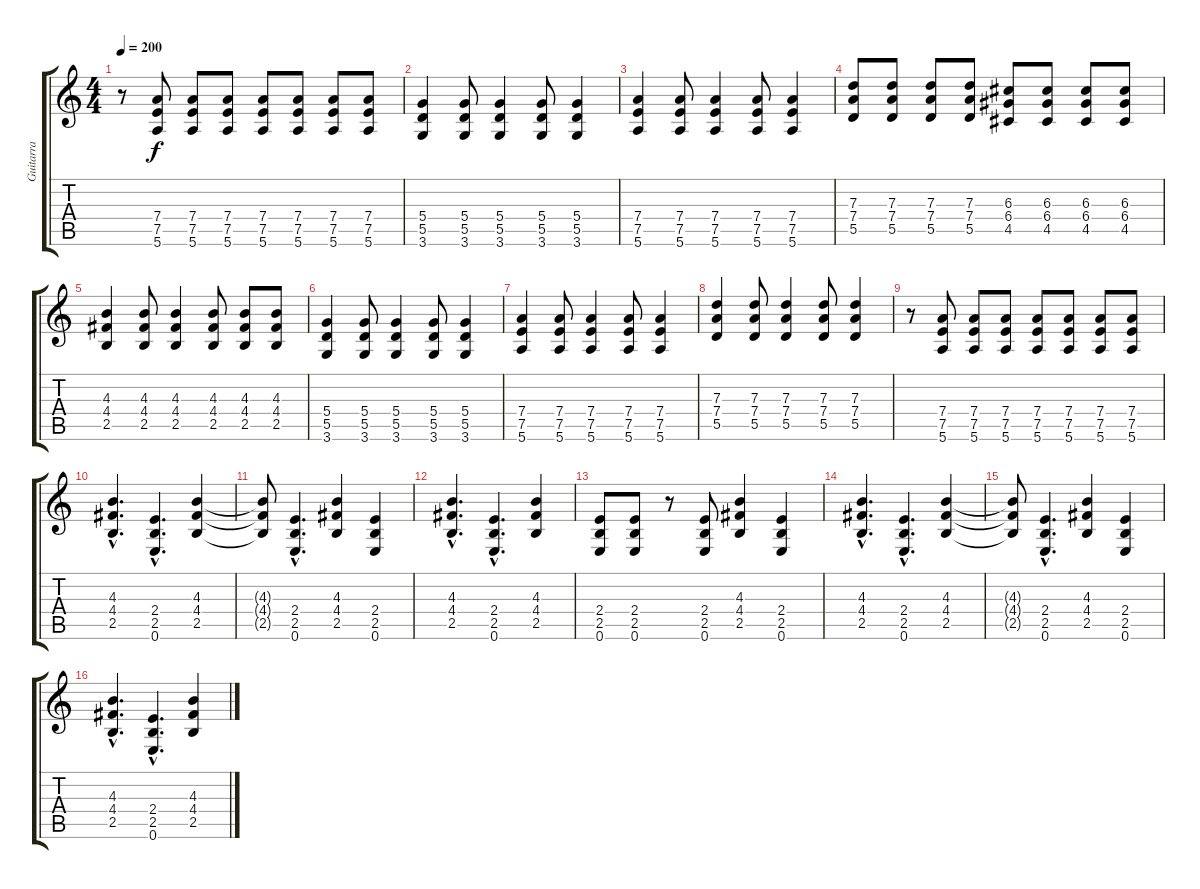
\track ("Guitarra" "Guitarra") {instrument distortionguitar}
\staff {score tabs}
\tuning (E4 B3 G3 D3 A2 E2) {hide}
\ts (4 4)
\tempo 200
\clef g2
\ks c
r.8{dy f} (7.4 7.5 5.6).8 (7.4 7.5 5.6).8 (7.4 7.5 5.6).8 (7.4 7.5 5.6).8 (7.4 7.5 5.6).8 (7.4 7.5 5.6).8 (7.4 7.5 5.6).8 |
(5.4 5.5 3.6).4 (5.4 5.5 3.6).8 (5.4 5.5 3.6).4 (5.4 5.5 3.6).8 (5.4 5.5 3.6).4 |
(7.4 7.5 5.6).4 (7.4 7.5 5.6).8 (7.4 7.5 5.6).4 (7.4 7.5 5.6).8 (7.4 7.5 5.6).4 |
(7.3 7.4 5.5).8 (7.3 7.4 5.5).8 (7.3 7.4 5.5).8 (7.3 7.4 5.5).8 (6.3 6.4 4.5).8 (6.3 6.4 4.5).8 (6.3 6.4 4.5).8 (6.3 6.4 4.5).8 |
(4.3 4.4 2.5).4 (4.3 4.4 2.5).8 (4.3 4.4 2.5).4 (4.3 4.4 2.5).8 (4.3 4.4 2.5).8 (4.3 4.4 2.5).8 |
(5.4 5.5 3.6).4 (5.4 5.5 3.6).8 (5.4 5.5 3.6).4 (5.4 5.5 3.6).8 (5.4 5.5 3.6).4 |
(7.4 7.5 5.6).4 (7.4 7.5 5.6).8 (7.4 7.5 5.6).4 (7.4 7.5 5.6).8 (7.4 7.5 5.6).4 |
(7.3 7.4 5.5).4 (7.3 7.4 5.5).8 (7.3 7.4 5.5).4 (7.3 7.4 5.5).8 (7.3 7.4 5.5).4 |
r.8 (7.4 7.5 5.6).8 (7.4 7.5 5.6).8 (7.4 7.5 5.6).8 (7.4 7.5 5.6).8 (7.4 7.5 5.6).8 (7.4 7.5 5.6).8 (7.4 7.5 5.6).8 |
(4.3{hac} 4.4{hac} 2.5{hac}).4{d} (2.4{hac} 2.5{hac} 0.6{hac}).4{d} (4.3 4.4 2.5).4 |
(4.3{t} 4.4{t} 2.5{t}).8 (2.4{hac} 2.5{hac} 0.6{hac}).4{d} (4.3 4.4 2.5).4 (2.4 2.5 0.6).4 |
(4.3{hac} 4.4{hac} 2.5{hac}).4{d} (2.4{hac} 2.5{hac} 0.6{hac}).4{d} (4.3 4.4 2.5).4 |
(2.4 2.5 0.6).8 (2.4 2.5 0.6).8 r.8 (2.4 2.5 0.6).8 (4.3 4.4 2.5).4 (2.4 2.5 0.6).4 |
(4.3{hac} 4.4{hac} 2.5{hac}).4{d} (2.4{hac} 2.5{hac} 0.6{hac}).4{d} (4.3 4.4 2.5).4 |
(4.3{t} 4.4{t} 2.5{t}).8 (2.4{hac} 2.5{hac} 0.6{hac}).4{d} (4.3 4.4 2.5).4 (2.4 2.5 0.6).4 |
(4.3{hac} 4.4{hac} 2.5{hac}).4{d} (2.4{hac} 2.5{hac} 0.6{hac}).4{d} (4.3 4.4 2.5).4
